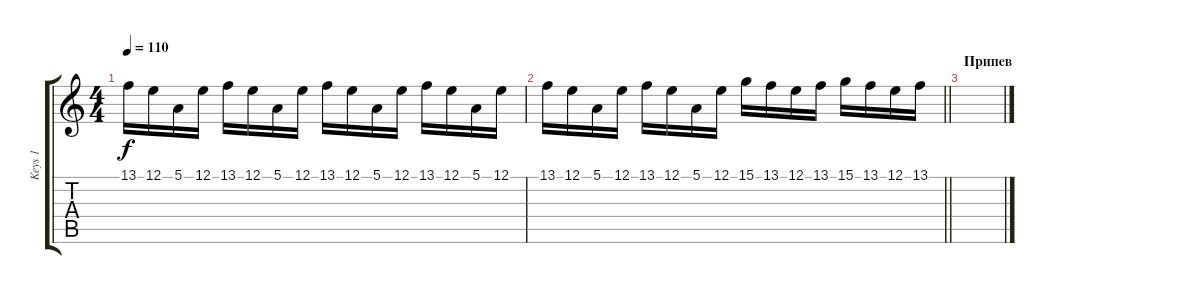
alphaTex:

\track ("Keys 1" "Keys 1") {instrument pizzicatostrings}
\staff {score tabs}
\tuning (E4 B3 G3 D3 A2 E2) {hide}
\ts (4 4)
\tempo 110
\clef g2
\ks c
13.1.16{dy f} 12.1.16 5.1.16 12.1.16 13.1.16 12.1.16 5.1.16 12.1.16 13.1.16 12.1.16 5.1.16 12.1.16 13.1.16 12.1.16 5.1.16 12.1.16 |
\barLineRight lightlight
13.1.16 12.1.16 5.1.16 12.1.16 13.1.16 12.1.16 5.1.16 12.1.16 15.1.16 13.1.16 12.1.16 13.1.16 15.1.16 13.1.16 12.1.16 13.1.16 |
\section ("" "Припев")
